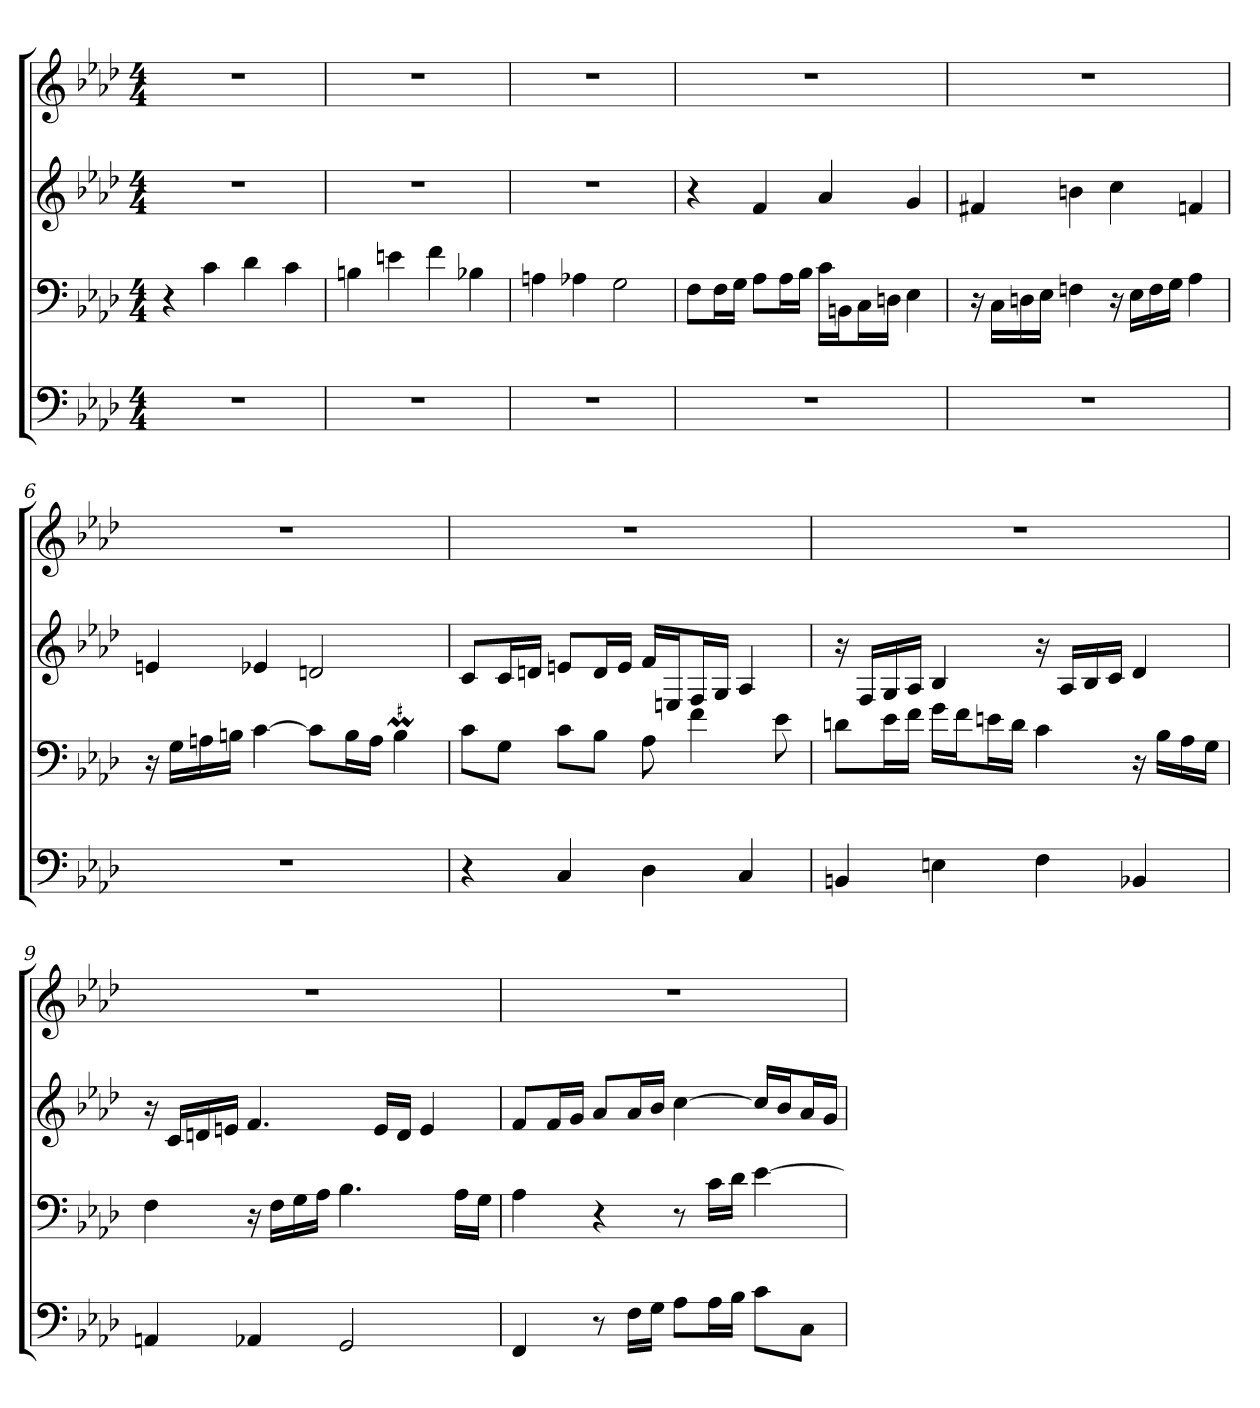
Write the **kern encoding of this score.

**kern	**kern	**kern	**kern
*part4	*part3	*part2	*part1
*staff4	*staff3	*staff2	*staff1
*clefF4	*clefF4	*clefG2	*clefG2
*k[b-e-a-d-]	*k[b-e-a-d-]	*k[b-e-a-d-]	*k[b-e-a-d-]
*f:	*f:	*f:	*f:
*M4/4	*M4/4	*M4/4	*M4/4
=1	=1	=1	=1
1r	4r	1r	1r
.	4c	.	.
.	4d-	.	.
.	4c	.	.
=2	=2	=2	=2
1r	4Bn	1r	1r
.	4en	.	.
.	4f	.	.
.	4B-X	.	.
=3	=3	=3	=3
1r	4An	1r	1r
.	4A-X	.	.
.	2G	.	.
=4	=4	=4	=4
1r	8F\L	4r	1r
.	16F\L	.	.
.	16G\JJ	.	.
.	8A-\L	4f	.
.	16A-\L	.	.
.	16B-\JJ	.	.
.	16c\LL	4a-	.
.	16BBn\J	.	.
.	16C\L	.	.
.	16Dn\JJ	.	.
.	4E-	4g	.
=5	=5	=5	=5
1r	16r	4f#X	1r
.	16C\LL	.	.
.	16Dn\	.	.
.	16E-\JJ	.	.
.	4Fn	4bn	.
.	16r	4cc	.
.	16E-\LL	.	.
.	16F\	.	.
.	16G\JJ	.	.
.	4A-	4fn	.
=6	=6	=6	=6
1r	16r	4en	1r
.	16G\LL	.	.
.	16An\	.	.
.	16Bn\JJ	.	.
.	[4c	4e-X	.
.	8c\L]	2dn	.
.	16B\L	.	.
.	16A\JJ	.	.
!	!LO:MOR:acc=#	!	!
.	4BM	.	.
=7	=7	=7	=7
4r	8c\L	8c/L	1r
.	8G\J	16c/L	.
.	.	16dn/JJ	.
4C	8c\L	8en/L	.
.	8B-\J	16d/L	.
.	.	16e/JJ	.
4D-	8A-	16f/LL	.
.	.	16En/J	.
.	4f	16F/L	.
.	.	16G/JJ	.
4C	.	4A-	.
.	8e-	.	.
=8	=8	=8	=8
4BBn	8dn\L	16r	1r
.	.	16F/LL	.
.	16e-\L	16G/	.
.	16f\JJ	16A-/JJ	.
4En	16g\LL	4B-	.
.	16f\J	.	.
.	16en\L	.	.
.	16d\JJ	.	.
4F	4c	16r	.
.	.	16A-/LL	.
.	.	16B-/	.
.	.	16c/JJ	.
4BB-X	16r	4d-	.
.	16B-\LL	.	.
.	16A-\	.	.
.	16G\JJ	.	.
=9	=9	=9	=9
4AAn	4F	16r	1r
.	.	16c/LL	.
.	.	16dn/	.
.	.	16en/JJ	.
4AA-X	16r	4.f	.
.	16F\LL	.	.
.	16G\	.	.
.	16A-\JJ	.	.
2GG	4.B-	.	.
.	.	16e/LL	.
.	.	16d/JJ	.
.	.	4e	.
.	16A-\LL	.	.
.	16G\JJ	.	.
=10	=10	=10	=10
4FF	4A-	8f/L	1r
.	.	16f/L	.
.	.	16g/JJ	.
8r	4r	8a-/L	.
16F\LL	.	16a-/L	.
16G\JJ	.	16b-/JJ	.
8A-\L	8r	[4cc	.
16A-\L	16c\LL	.	.
16B-\JJ	16d-\JJ	.	.
8c\L	[4e-	16cc/LL]	.
.	.	16b-/J	.
8C\J	.	16a-/L	.
.	.	16g/JJ	.
=	=	=	=
*-	*-	*-	*-
